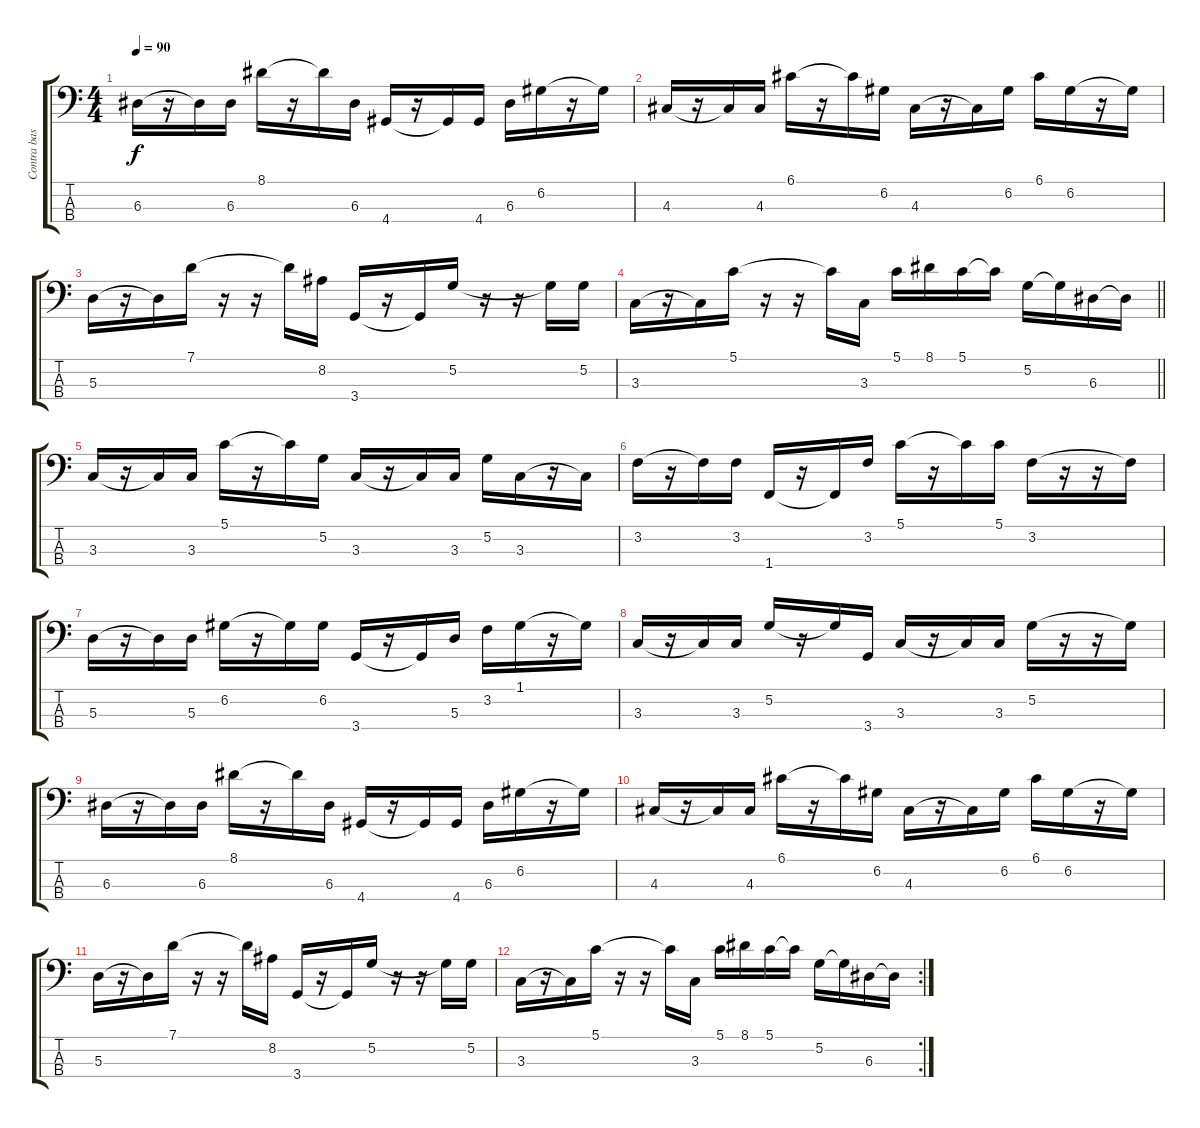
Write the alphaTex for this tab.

\track ("Contra bass" "Contra bas") {instrument acousticbass}
\staff {score tabs}
\tuning (G2 D2 A1 E1) {hide}
\ts (4 4)
\tempo 90
\clef f4
\ks c
6.3.16{dy f} r.16 6.3{t}.16 6.3.16 8.1.16 r.16 8.1{t}.16 6.3.16 4.4.16 r.16 4.4{t}.16 4.4.16 6.3.16 6.2.16 r.16 6.2{t}.16 |
4.3.16 r.16 4.3{t}.16 4.3.16 6.1.16 r.16 6.1{t}.16 6.2.16 4.3.16 r.16 4.3{t}.16 6.2.16 6.1.16 6.2.16 r.16 6.2{t}.16 |
5.3.16 r.16 5.3{t}.16 7.1.16 r.16 r.16 7.1{t}.16 8.2.16 3.4.16 r.16 3.4{t}.16 5.2.16 r.16 r.16 5.2{t}.16 5.2.16 |
\barLineRight lightlight
3.3.16 r.16 3.3{t}.16 5.1.16 r.16 r.16 5.1{t}.16 3.3.16 5.1.16 8.1.16 5.1.16 5.1{t}.16 5.2.16 5.2{t}.16 6.3.16 6.3{t}.16 |
3.3.16 r.16 3.3{t}.16 3.3.16 5.1.16 r.16 5.1{t}.16 5.2.16 3.3.16 r.16 3.3{t}.16 3.3.16 5.2.16 3.3.16 r.16 3.3{t}.16 |
3.2.16 r.16 3.2{t}.16 3.2.16 1.4.16 r.16 1.4{t}.16 3.2.16 5.1.16 r.16 5.1{t}.16 5.1.16 3.2.16 r.16 r.16 3.2{t}.16 |
5.3.16 r.16 5.3{t}.16 5.3.16 6.2.16 r.16 6.2{t}.16 6.2.16 3.4.16 r.16 3.4{t}.16 5.3.16 3.2.16 1.1.16 r.16 1.1{t}.16 |
3.3.16 r.16 3.3{t}.16 3.3.16 5.2.16 r.16 5.2{t}.16 3.4.16 3.3.16 r.16 3.3{t}.16 3.3.16 5.2.16 r.16 r.16 5.2{t}.16 |
6.3.16 r.16 6.3{t}.16 6.3.16 8.1.16 r.16 8.1{t}.16 6.3.16 4.4.16 r.16 4.4{t}.16 4.4.16 6.3.16 6.2.16 r.16 6.2{t}.16 |
4.3.16 r.16 4.3{t}.16 4.3.16 6.1.16 r.16 6.1{t}.16 6.2.16 4.3.16 r.16 4.3{t}.16 6.2.16 6.1.16 6.2.16 r.16 6.2{t}.16 |
5.3.16 r.16 5.3{t}.16 7.1.16 r.16 r.16 7.1{t}.16 8.2.16 3.4.16 r.16 3.4{t}.16 5.2.16 r.16 r.16 5.2{t}.16 5.2.16 |
\rc 2
3.3.16 r.16 3.3{t}.16 5.1.16 r.16 r.16 5.1{t}.16 3.3.16 5.1.16 8.1.16 5.1.16 5.1{t}.16 5.2.16 5.2{t}.16 6.3.16 6.3{t}.16
